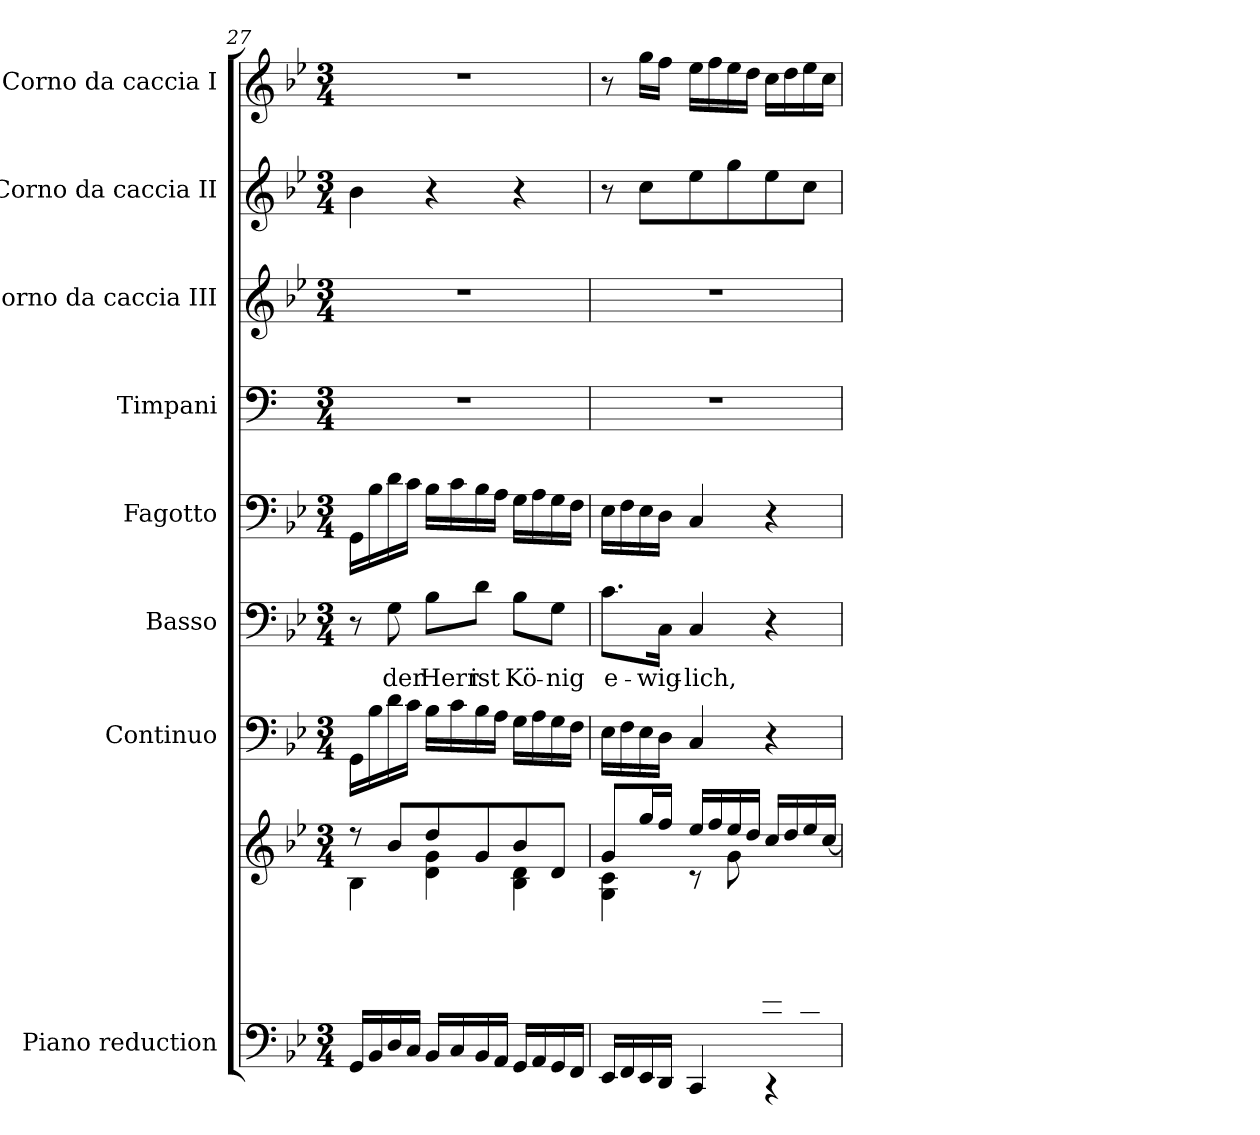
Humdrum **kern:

**kern	**kern	**kern	**kern	**text	**kern	**kern	**kern	**kern	**kern
*part8	*part8	*part7	*part6	*part6	*part5	*part4	*part3	*part2	*part1
*staff9	*staff8	*staff7	*staff6	*staff6	*staff5	*staff4	*staff3	*staff2	*staff1
*I"Piano reduction	*	*I"Continuo	*I"Basso	*	*I"Fagotto	*I"Timpani	*I"Corno da caccia III	*I"Corno da caccia II	*I"Corno da caccia I
*I'Pno	*	*	*	*	*	*I'Timp	*	*	*
*clefF4	*clefG2	*clefF4	*clefF4	*	*clefF4	*clefF4	*clefG2	*clefG2	*clefG2
*	*	*	*	*	*	*ITrd1c2	*ITrd8c14	*ITrd8c14	*ITrd8c14
*k[b-e-]	*k[b-e-]	*k[b-e-]	*k[b-e-]	*	*k[b-e-]	*k[b-e-]	*k[b-e-]	*k[b-e-]	*k[b-e-]
*M3/4	*M3/4	*M3/4	*M3/4	*	*M3/4	*M3/4	*M3/4	*M3/4	*M3/4
=27	=27	=27	=27	=27	=27	=27	=27	=27	=27
*	*^	*	*	*	*	*	*	*	*
16GG/LL	8r	4B-\	16GG\LL	8r	.	16GG\LL	2.r	2.r	4B-\	2.r
16BB-/	.	.	16B-\	.	.	16B-\	.	.	.	.
!	!	!	!	!	!LO:LY:b	!	!	!	!	!
16D/	8b-/L	.	16d\	8G\	der	16d\	.	.	.	.
16C/JJ	.	.	16c\JJ	.	.	16c\JJ	.	.	.	.
!	!	!	!	!	!LO:LY:b	!	!	!	!	!
16BB-/LL	8dd/	4d\ 4g\	16B-\LL	8B-\L	Herr	16B-\LL	.	.	4r	.
16C/	.	.	16c\	.	.	16c\	.	.	.	.
!	!	!	!	!	!LO:LY:b	!	!	!	!	!
16BB-/	8g/	.	16B-\	8d\J	ist	16B-\	.	.	.	.
16AA/JJ	.	.	16A\JJ	.	.	16A\JJ	.	.	.	.
!	!	!	!	!	!LO:LY:b	!	!	!	!	!
16GG/LL	8b-/	4B-\ 4d\	16G\LL	8B-\L	Kö-	16G\LL	.	.	4r	.
16AA/	.	.	16A\	.	.	16A\	.	.	.	.
!	!	!	!	!	!LO:LY:b	!	!	!	!	!
16GG/	8d/J	.	16G\	8G\J	-nig	16G\	.	.	.	.
16FF/JJ	.	.	16F\JJ	.	.	16F\JJ	.	.	.	.
!!LO:PB:g=z
=28	=28	=28	=28	=28	=28	=28	=28	=28	=28	=28
*^	*	*	*	*	*	*	*	*	*	*
!	!	!	!	!	!	!LO:LY:b	!	!	!	!	!
2ryy	16EE-/LL	8g/L	4G\ 4c\	16E-\LL	8.c\L	e-	16E-\LL	2.r	2.r	8r	8r
.	16FF/	.	.	16F\	.	.	16F\	.	.	.	.
.	16EE-/	16gg/L	.	16E-\	.	.	16E-\	.	.	8c\L	16g\LL
!	!	!	!	!	!	!LO:LY:b	!	!	!	!	!
.	16DD/JJ	16ff/JJ	.	16D\JJ	16C\Jk	-wig-	16D\JJ	.	.	.	16f\JJ
!	!	!	!	!	!	!LO:LY:b	!	!	!	!	!
.	4CC/	16ee-/LL	8r	4C/	4C/	-lich,	4C/	.	.	8e-\	16e-\LL
.	.	16ff/	.	.	.	.	.	.	.	.	16f\
.	.	16ee-/	8g\L	.	.	.	.	.	.	8g\	16e-\
.	.	16dd/JJ	.	.	.	.	.	.	.	.	16d\JJ
8e-/	4r	16cc/LL	4ryy	4r	4r	.	4r	.	.	8e-\	16c\LL
.	.	16dd/	.	.	.	.	.	.	.	.	16d\
8c/J	.	16ee-/	.	.	.	.	.	.	.	8c\J	16e-\
.	.	[<16cc/JJ	.	.	.	.	.	.	.	.	16c\JJ
*v	*v	*	*	*	*	*	*	*	*	*	*
*	*v	*v	*	*	*	*	*	*	*	*
=	=	=	=	=	=	=	=	=	=
*-	*-	*-	*-	*-	*-	*-	*-	*-	*-
